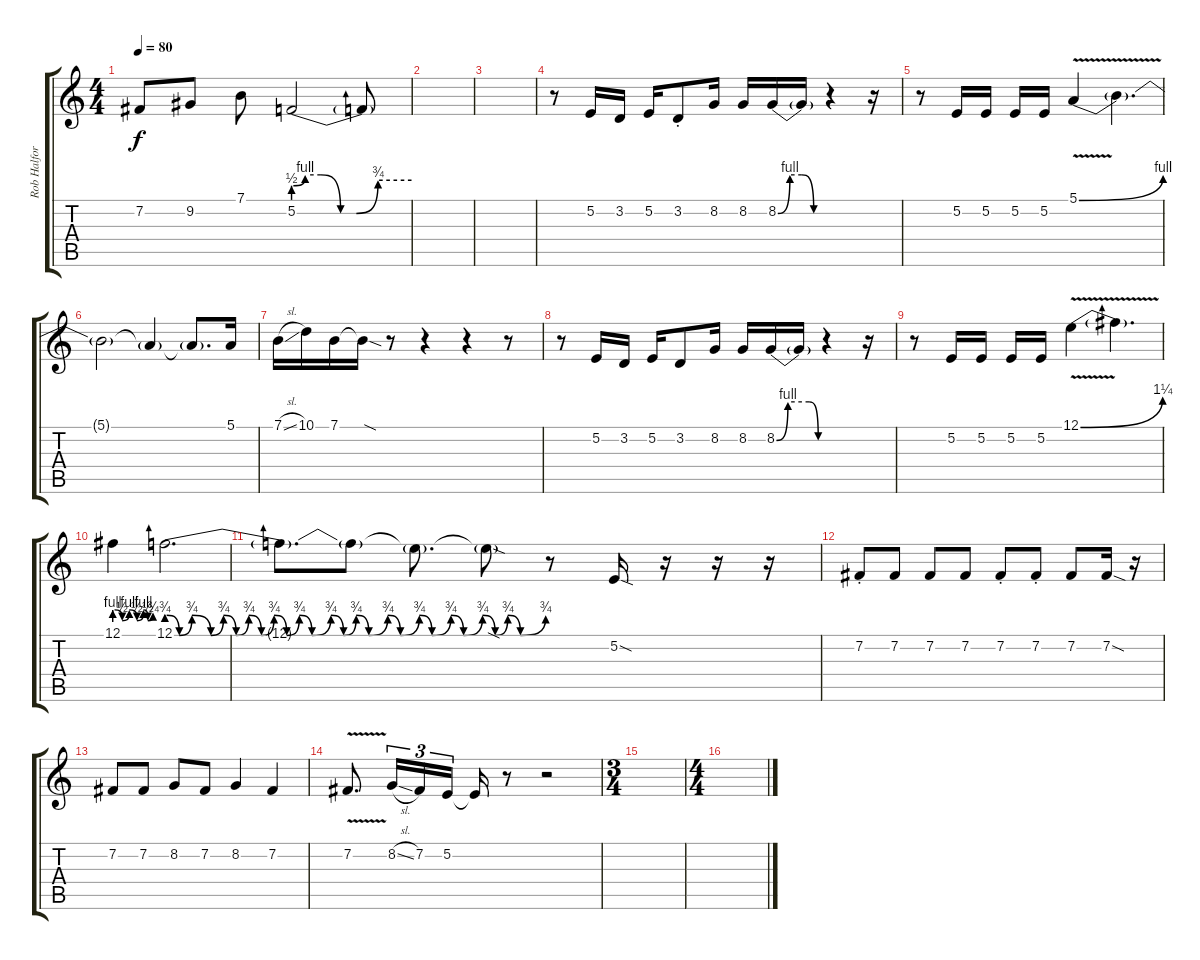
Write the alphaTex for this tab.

\track ("Rob Halford" "Rob Halfor") {instrument violin}
\staff {score tabs}
\tuning (E4 B3 G3 D3 A2 E2) {hide}
\ts (4 4)
\tempo 80
\clef g2
\ks c
7.2.8{dy f} 9.2.8 7.1.8 5.2{be (custom 0 2 6 4 14 4 24 0 32 0 43 3 60 3)}.2 5.2{t}.8 |
|
|
r.8 5.2.16 3.2.16 5.2.16 3.2{st}.8 8.2.16 8.2.16 8.2{be (custom 0 0 15 4 30 4 45 0 60 0)}.16 8.2{t}.16 r.4 r.16 |
r.8 5.2.16 5.2.16 5.2.16 5.2.16 5.1{be (bend 0 0 60 4) v}.4 5.1{t}.4{d} |
5.1{t}.2 5.1{t}.4 5.1{t}.8{d} 5.1.16 |
7.1{sl}.16 10.1.16 7.1.16 7.1{sod t}.16 r.8 r.4 r.4 r.8 |
r.8 5.2.16 3.2.16 5.2.16 3.2.8 8.2.16 8.2.16 8.2{be (custom 0 0 15 4 43 4 55 0 60 0)}.16 8.2{t}.16 r.4 r.16 |
r.8 5.2.16 5.2.16 5.2.16 5.2.16 12.1{be (bend 0 0 60 5) v}.4 12.1{t}.4{d} |
12.1{be (custom 0 4 12 2 23 4 35 2 45 4 52 2 60 3)}.4 12.1{be (custom 0 3 2 0 4 3 7 0 9 3 11 0 13 3 15 0 17 3 19 0 21 3 23 0 26 3 28 0 30 3 32 0 35 3 37 0 40 3 42 0 45 3 47 0 50 3 52 0 54 3 56 0 60 3)}.2{d} |
12.1{t}.8{d} 12.1{t}.8 12.1{t}.8{d} 12.1{sod t}.8 r.8 5.2{sod}.16 r.16 r.16 r.16 |
7.2{st}.8 7.2.8 7.2.8 7.2.8 7.2{st}.8 7.2{st}.8 7.2.8 7.2{sod}.16 r.16 |
7.2.8 7.2.8 8.2.8 7.2.8 8.2.4 7.2.4 |
7.2{v}.8{d} 8.2{sl}.16{tu (3 2)} 7.2.16{tu (3 2)} 5.2.16{tu (3 2)} 5.2{t}.16 r.8 r.2 |
\ts (3 4)
|
\ts (4 4)
